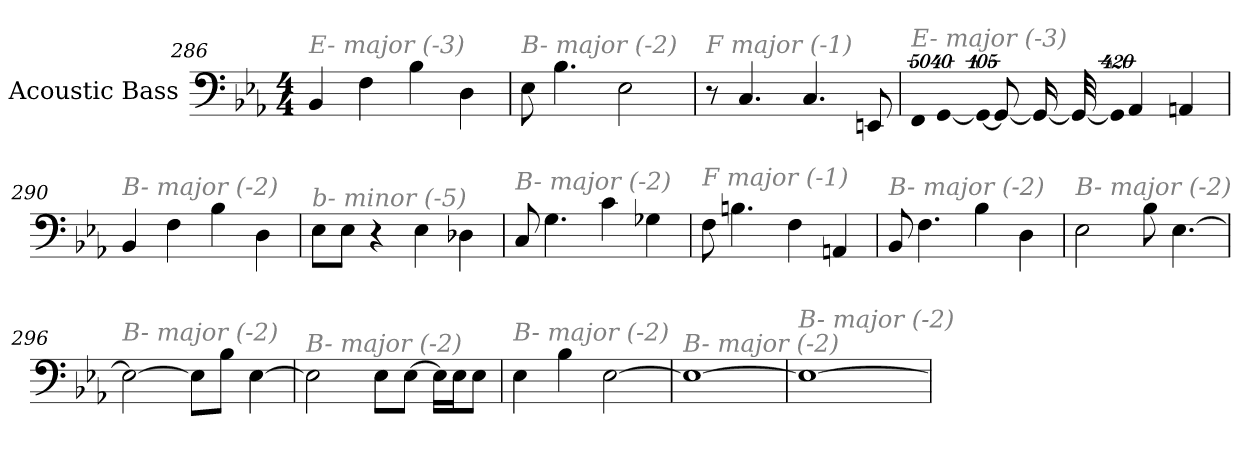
**kern
*part1
*staff1
*I"Acoustic Bass
*clefF4
*ITrd7c12
*k[b-e-a-]
*E-:
*M4/4
=286
!LO:TX:i:color=#808080:t=E- major (-3)
4BBB-
4FF
4BB-
4DD
=287
!LO:TX:i:color=#808080:t=B- major (-2)
8EE-
4.BB-
2EE-
=288
!LO:TX:i:color=#808080:t=F major (-1)
8r
4.CC
4.CC
8EEEn
=289
!LO:TX:i:color=#808080:t=E- major (-3)
!LO:N:vis=8
40320%3347FFF
!LO:N:vis=4
[20160%3347GGG
!LO:N:vis=1024
13440%13GGG_
8GGG_
16GGG_
32GGG_
!LO:N:vis=1024%31
13440%407GGG]
4AAA-
4AAAn
=290
!LO:TX:i:color=#808080:t=B- major (-2)
4BBB-
4FF
4BB-
4DD
=291
!LO:TX:i:color=#808080:t=b- minor (-5)
8EE-L
8EE-J
4r
4EE-
4DD-X
=292
!LO:TX:i:color=#808080:t=B- major (-2)
8CC
4.GG
4C
4GG-X
=293
!LO:TX:i:color=#808080:t=F major (-1)
8FF
4.BBn
4FF
4AAAn
=294
!LO:TX:i:color=#808080:t=B- major (-2)
8BBB-
4.FF
4BB-
4DD
=295
!LO:TX:i:color=#808080:t=B- major (-2)
2EE-
8BB-
[4.EE-
=296
!LO:TX:i:color=#808080:t=B- major (-2)
2EE-_
8EE-L]
8BB-J
[4EE-
=297
!LO:TX:i:color=#808080:t=B- major (-2)
2EE-]
8EE-L
[8EE-J
16EE-L]
16EE-
8EE-J
=298
!LO:TX:i:color=#808080:t=B- major (-2)
4EE-
4BB-
[2EE-
=299
!LO:TX:i:color=#808080:t=B- major (-2)
1EE-_
=300
!LO:TX:i:color=#808080:t=B- major (-2)
1EE-_
=
*-
